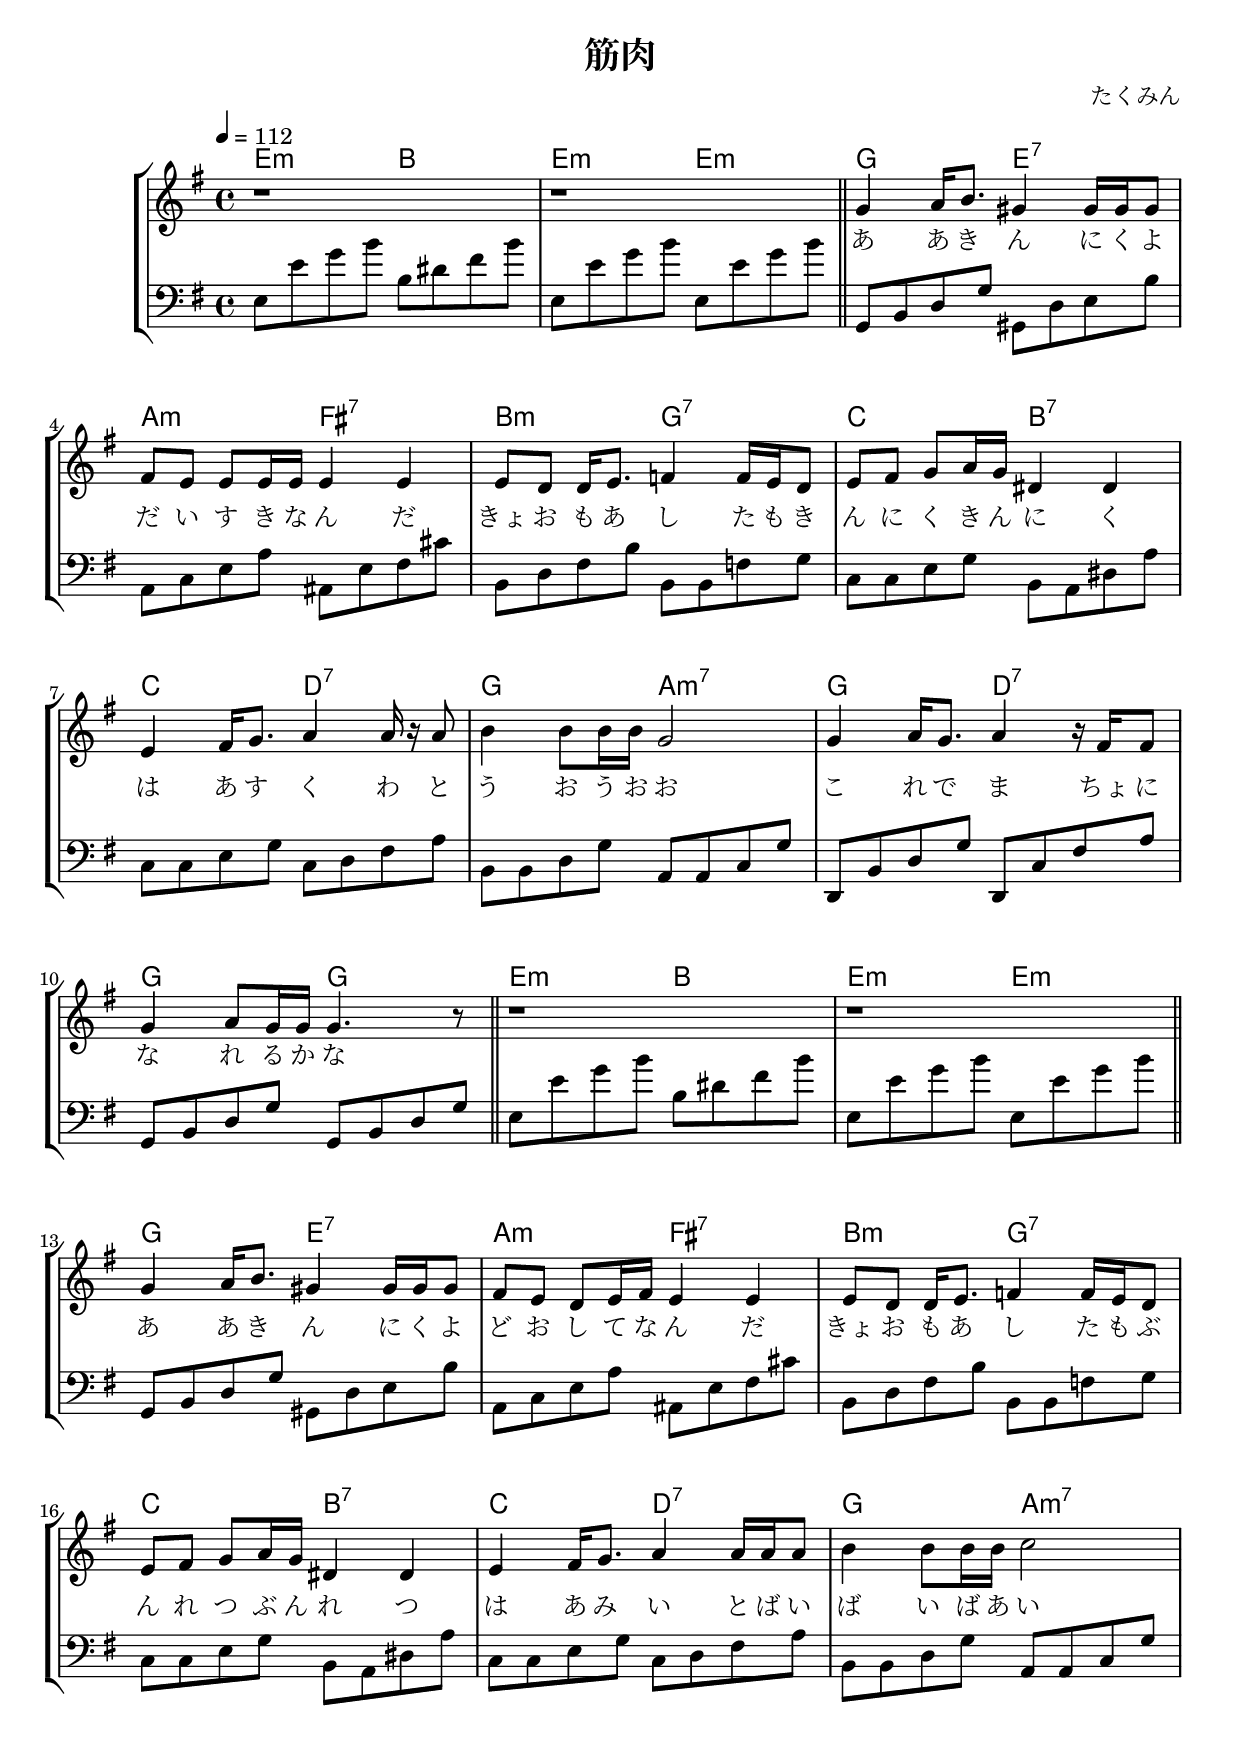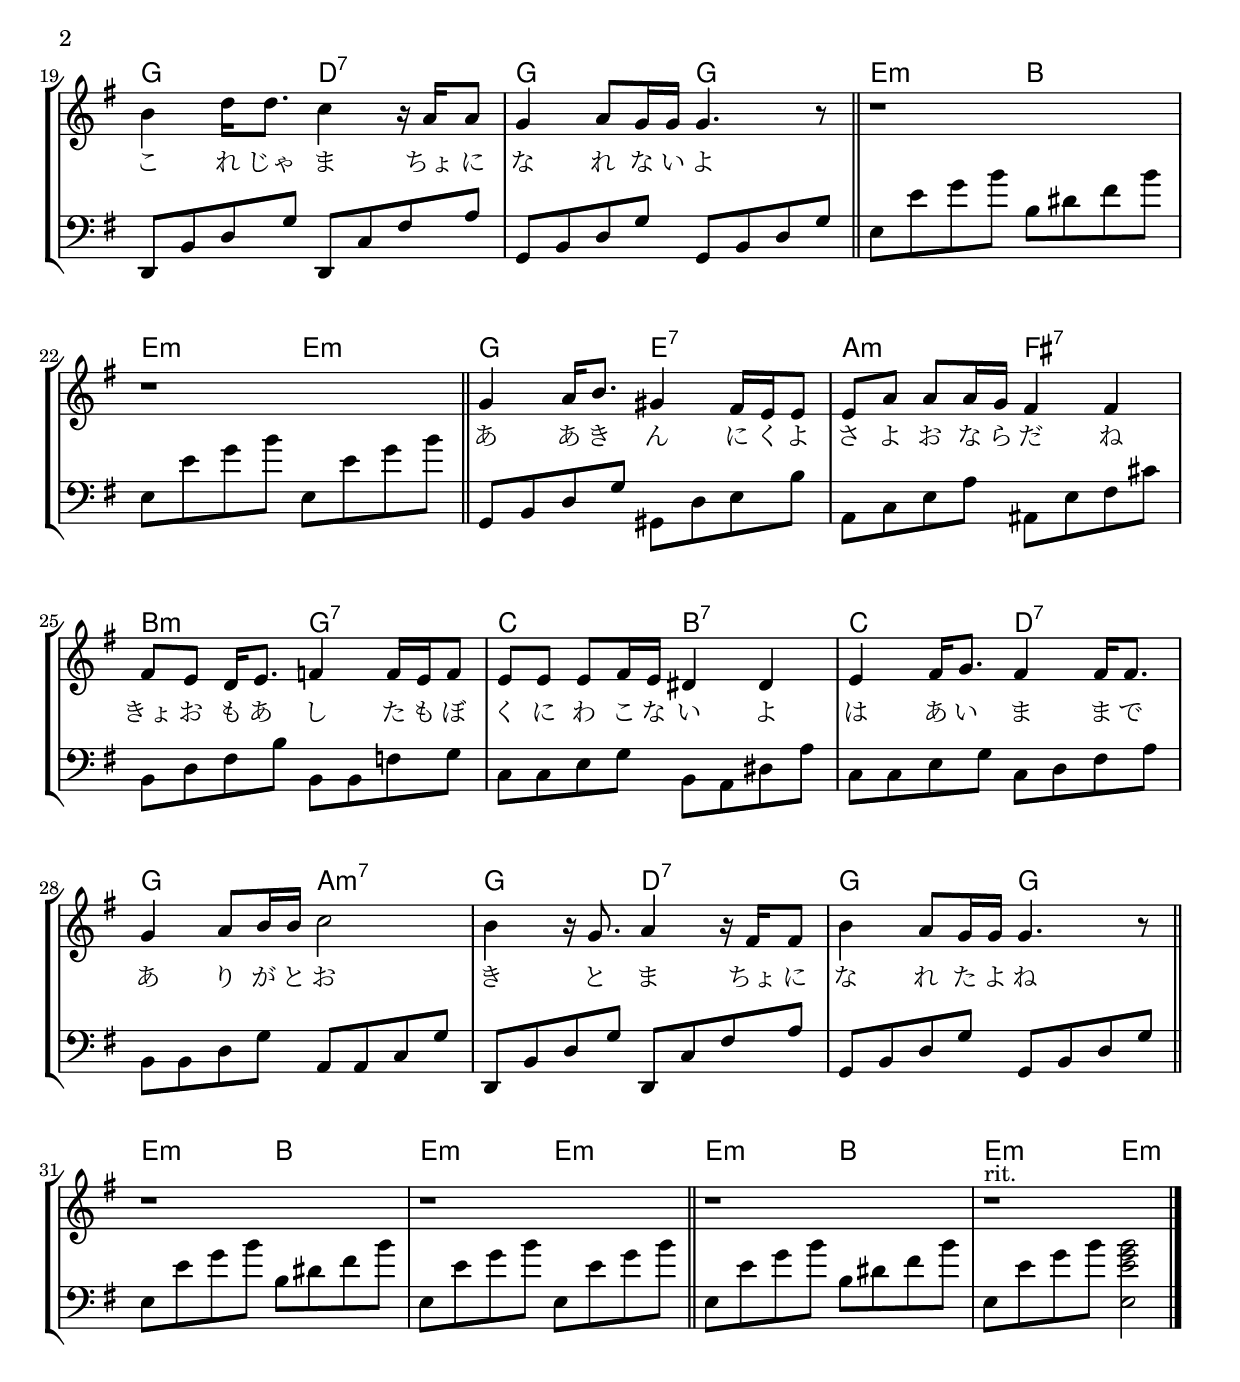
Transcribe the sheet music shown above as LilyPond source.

\version "2.12.1"

\header {
	title = \markup {筋肉}
	composer = \markup \center-column {たくみん}
}

harmony = \chordmode {
	e2:m b e:m e:m 

	g e:7 a:m fis:7 b:m g:7 c b:7 c d:7 g a:min7 g d:7 g g 

	e:m b e:m e:m 

	g e:7 a:m fis:7 b:m g:7 c b:7 c d:7 g a:min7 g d:7 g g 

	e:m b e:m e:m 

	g e:7 a:m fis:7 b:m g:7 c b:7 c d:7 g a:min7 g d:7 g g 

	e:m b e:m e:m 

	e:m b e:m e:m 
}

melody = {
	\key g \major
	\tempo 4 = 112
	r1 | r1   
	\set Staff.midiInstrument = #"fss0.23"
	 g'4  a'16  b'8.  gis'4  gis'16  gis'16  gis'8 
	fis'8  e'8  e'8  e'16  e'16  e'4  e'4 
	e'8  d'8  d'16  e'8.  f'4  f'16  e'16  d'8 
	e'8  fis'8  g'8  a'16  g'16  dis'4  dis'4 
	e'4  fis'16  g'8.  a'4  a'16  r16  a'8 
	b'4  b'8  b'16  b'16  g'2 
	g'4  a'16  g'8.  a'4  r16  fis'16  fis'8 
	g'4  a'8  g'16  g'16  g'4.  	r8 	r1 | r1   
	\set Staff.midiInstrument = #"fss0.23"
	 g'4  a'16  b'8.  gis'4  gis'16  gis'16  gis'8 
	fis'8  e'8  d'8  e'16  fis'16  e'4  e'4 
	e'8  d'8  d'16  e'8.  f'4  f'16  e'16  d'8 
	e'8  fis'8  g'8  a'16  g'16  dis'4  dis'4 
	e'4  fis'16  g'8.  a'4  a'16  a'16  a'8 
	b'4  b'8  b'16  b'16  c''2 
	b'4  d''16  d''8.  c''4  r16  a'16  a'8 
	g'4  a'8  g'16  g'16  g'4.  	r8 	r1 | r1   
	\set Staff.midiInstrument = #"fss0.23"
	 g'4  a'16  b'8.  gis'4  fis'16  e'16  e'8 
	e'8  a'8  a'8  a'16  g'16  fis'4  fis'4 
	fis'8  e'8  d'16  e'8.  f'4  f'16  e'16  f'8 
	e'8  e'8  e'8  fis'16  e'16  dis'4  dis'4 
	e'4  fis'16  g'8.  fis'4  fis'16  fis'8. 
	g'4  a'8  b'16  b'16  c''2 
	b'4  r16  g'8.  a'4  r16  fis'16  fis'8 
	b'4  a'8  g'16  g'16  g'4.  	r8 	r1 | r1   
	r1 | r1^"rit." \bar "|."
}

words = \lyricmode {
	
	あ  あ  き  ん  に  く  よ  だ  い  す  き  な  ん  だ  きょ  お  も  あ  し  た  も  き  ん  に  く  き  ん  に  く  は  あ  す  く  わ  と  う  お  う  お  お  こ  れ  で  ま  ちょ  に  な  れ  る  か  な  
	
	あ  あ  き  ん  に  く  よ  ど  お  し  て  な  ん  だ  きょ  お  も  あ  し  た  も  ぶ  ん  れ  つ  ぶ  ん  れ  つ  は  あ  み  い  と  ば  い  ば  い  ば  あ  い  こ  れ  じゃ  ま  ちょ  に  な  れ  な  い  よ  
	
	あ  あ  き  ん  に  く  よ  さ  よ  お  な  ら  だ  ね  きょ  お  も  あ  し  た  も  ぼ  く  に  わ  こ  な  い  よ  は  あ  い  ま  ま  で  あ  り  が  と  お  き  と  ま  ちょ  に  な  れ  た  よ  ね  
	
	
}

tempochange = {
	\tempo 4 = 112
	r1 | r1 \bar "||"
	\tempo 4 = 112
	r1 | r1 | r1 | r1 | r1 | r1 | r1 | r1 \bar "||"
	\tempo 4 = 112
	r1 | r1 \bar "||"
	\tempo 4 = 112
	r1 | r1 | r1 | r1 | r1 | r1 | r1 | r1 \bar "||"
	\tempo 4 = 112
	r1 | r1 \bar "||"
	\tempo 4 = 112
	r1 | r1 | r1 | r1 | r1 | r1 | r1 | r1 \bar "||"
	\tempo 4 = 112
	r1 | r1 \bar "||"
	\tempo 4 = 112
	r1 | \tempo 4 = 84 r2 \tempo 4 = 74 r2 \bar "|."
}

mainacc = {
	\clef bass
	\set Staff.midiInstrument = #"Acoustic grand"
	\key g \major
	\tempo 4 = 112
	e8 e'8 g'8 b'8
	b8 dis'8 fis'8 b'8
	e8 e'8 g'8 b'8
	e8 e'8 g'8 b'8
	\bar "||"

	\set Staff.midiInstrument = #"Acoustic grand"
	g,8 b,8 d8 g8
	gis,8 d8 e8 b8
	a,8 c8 e8 a8
	ais,8 e8 fis8 cis'8
	b,8 d8 fis8 b8
	b,8 b,8 f8 g8
	c8 c8 e8 g8
	b,8 a,8 dis8 a8
	c8 c8 e8 g8
	c8 d8 fis8 a8
	b,8 b,8 d8 g8
	a,8 a,8 c8 g8
	d,8 b,8 d8 g8
	d,8 c8 fis8 a8
	g,8 b,8 d8 g8
	g,8 b,8 d8 g8
	\bar "||"

	\set Staff.midiInstrument = #"Acoustic grand"
	e8 e'8 g'8 b'8
	b8 dis'8 fis'8 b'8
	e8 e'8 g'8 b'8
	e8 e'8 g'8 b'8
	\bar "||"

	\set Staff.midiInstrument = #"Acoustic grand"
	g,8 b,8 d8 g8
	gis,8 d8 e8 b8
	a,8 c8 e8 a8
	ais,8 e8 fis8 cis'8
	b,8 d8 fis8 b8
	b,8 b,8 f8 g8
	c8 c8 e8 g8
	b,8 a,8 dis8 a8
	c8 c8 e8 g8
	c8 d8 fis8 a8
	b,8 b,8 d8 g8
	a,8 a,8 c8 g8
	d,8 b,8 d8 g8
	d,8 c8 fis8 a8
	g,8 b,8 d8 g8
	g,8 b,8 d8 g8
	\bar "||"

	\set Staff.midiInstrument = #"Acoustic grand"
	e8 e'8 g'8 b'8
	b8 dis'8 fis'8 b'8
	e8 e'8 g'8 b'8
	e8 e'8 g'8 b'8
	\bar "||"

	\set Staff.midiInstrument = #"Acoustic grand"
	g,8 b,8 d8 g8
	gis,8 d8 e8 b8
	a,8 c8 e8 a8
	ais,8 e8 fis8 cis'8
	b,8 d8 fis8 b8
	b,8 b,8 f8 g8
	c8 c8 e8 g8
	b,8 a,8 dis8 a8
	c8 c8 e8 g8
	c8 d8 fis8 a8
	b,8 b,8 d8 g8
	a,8 a,8 c8 g8
	d,8 b,8 d8 g8
	d,8 c8 fis8 a8
	g,8 b,8 d8 g8
	g,8 b,8 d8 g8
	\bar "||"

	\set Staff.midiInstrument = #"Acoustic grand"
	e8 e'8 g'8 b'8
	b8 dis'8 fis'8 b'8
	e8 e'8 g'8 b'8
	e8 e'8 g'8 b'8
	\bar "||"

	\set Staff.midiInstrument = #"Acoustic grand"
	e8 e'8 g'8 b'8
	b8 dis'8 fis'8 b'8
	e8 e'8 g'8 b'8
	<e e' g' b'>2
	\bar "|."
}

subacc = {
	\clef bass
	\set Staff.midiInstrument = #"Acoustic grand"
	\key g \major
	\tempo 4 = 112
	r2
	r2
	r2
	r2
	\bar "||"

	\set Staff.midiInstrument = #"Acoustic grand"
	r2
	r2
	r2
	r2
	r2
	r2
	r2
	r2
	r2
	r2
	r2
	r2
	r2
	r2
	r2
	r2
	\bar "||"

	\set Staff.midiInstrument = #"Acoustic grand"
	r2
	r2
	r2
	r2
	\bar "||"

	\set Staff.midiInstrument = #"Acoustic grand"
	r2
	r2
	r2
	r2
	r2
	r2
	r2
	r2
	r2
	r2
	r2
	r2
	r2
	r2
	r2
	r2
	\bar "||"

	\set Staff.midiInstrument = #"Acoustic grand"
	r2
	r2
	r2
	r2
	\bar "||"

	\set Staff.midiInstrument = #"Acoustic grand"
	r2
	r2
	r2
	r2
	r2
	r2
	r2
	r2
	r2
	r2
	r2
	r2
	r2
	r2
	r2
	r2
	\bar "||"

	\set Staff.midiInstrument = #"Acoustic grand"
	r2
	r2
	r2
	r2
	\bar "||"

	\set Staff.midiInstrument = #"Acoustic grand"
	r2
	r2
	r2
	r2
	\bar "|."
}

percA = {
	\drummode {
	r1 |r1 \bar "||"
	r1 |r1 |r1 |r1 |r1 |r1 |r1 |r1 \bar "||"
	r1 |r1 \bar "||"
	r1 |r1 |r1 |r1 |r1 |r1 |r1 |r1 \bar "||"
	r1 |r1 \bar "||"
	r1 |r1 |r1 |r1 |r1 |r1 |r1 |r1 \bar "||"
	r1 |r1 \bar "||"
	r1 |r1 \bar "|."
	}
}

percB = {
	\drummode {
	r1 |r1 \bar "||"
	r1 |r1 |r1 |r1 |r1 |r1 |r1 |r1 \bar "||"
	r1 |r1 \bar "||"
	r1 |r1 |r1 |r1 |r1 |r1 |r1 |r1 \bar "||"
	r1 |r1 \bar "||"
	r1 |r1 |r1 |r1 |r1 |r1 |r1 |r1 \bar "||"
	r1 |r1 \bar "||"
	r1 |r1 \bar "|."
	}
}

percC = {
	\drummode {
	r1 |r1 \bar "||"
	r1 |r1 |r1 |r1 |r1 |r1 |r1 |r1 \bar "||"
	r1 |r1 \bar "||"
	r1 |r1 |r1 |r1 |r1 |r1 |r1 |r1 \bar "||"
	r1 |r1 \bar "||"
	r1 |r1 |r1 |r1 |r1 |r1 |r1 |r1 \bar "||"
	r1 |r1 \bar "||"
	r1 |r1 \bar "|."
	}
}

percD = {
	\drummode {
	r1 |r1 \bar "||"
	r1 |r1 |r1 |r1 |r1 |r1 |r1 |r1 \bar "||"
	r1 |r1 \bar "||"
	r1 |r1 |r1 |r1 |r1 |r1 |r1 |r1 \bar "||"
	r1 |r1 \bar "||"
	r1 |r1 |r1 |r1 |r1 |r1 |r1 |r1 \bar "||"
	r1 |r1 \bar "||"
	r1 |r1 \bar "|."
	}
}

percE = {
	\drummode {
	r1 |r1 \bar "||"
	r1 |r1 |r1 |r1 |r1 |r1 |r1 |r1 \bar "||"
	r1 |r1 \bar "||"
	r1 |r1 |r1 |r1 |r1 |r1 |r1 |r1 \bar "||"
	r1 |r1 \bar "||"
	r1 |r1 |r1 |r1 |r1 |r1 |r1 |r1 \bar "||"
	r1 |r1 \bar "||"
	r1 |r1 \bar "|."
	}
}

\score {
	<<
		\new StaffGroup <<
			\new ChordNames {\harmony}
			\new Voice = "melody" {\melody}
			\new Lyrics \lyricsto "melody" \words
			\new Staff = "mainacc" {\mainacc}
		>>
	>>
	\layout { }
}
